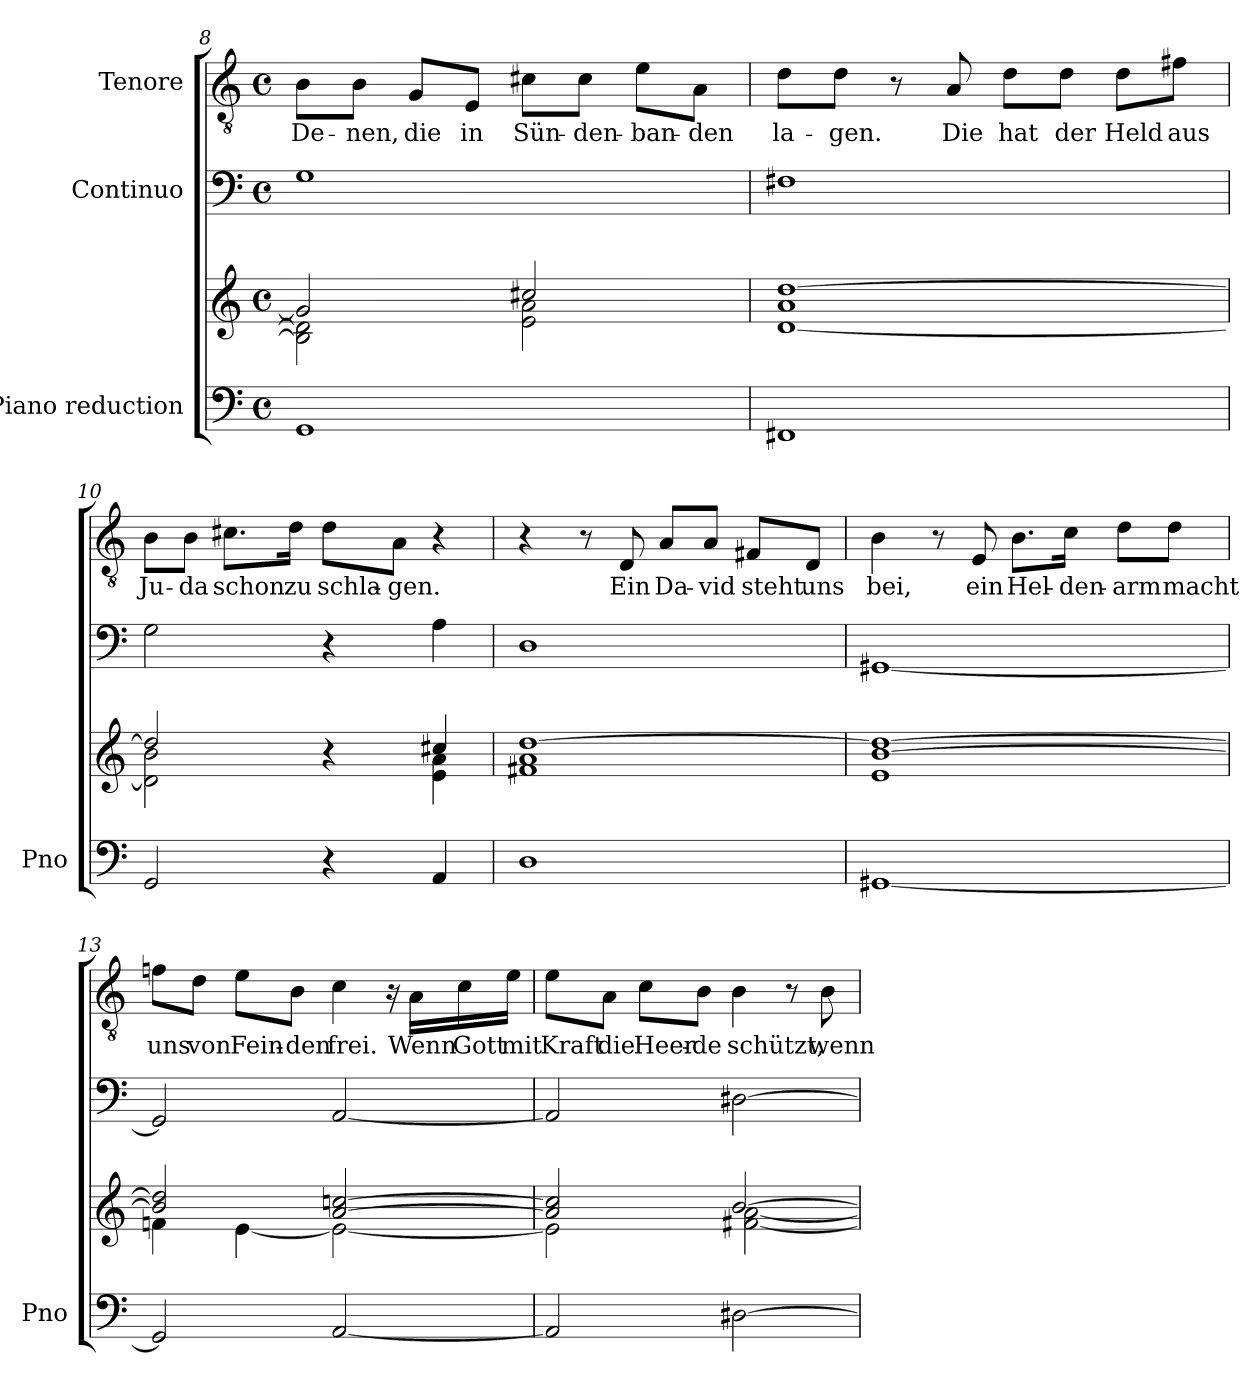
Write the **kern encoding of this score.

**kern	**kern	**kern	**kern	**text
*part3	*part3	*part2	*part1	*part1
*staff4	*staff3	*staff2	*staff1	*staff1
*I"Piano reduction	*	*I"Continuo	*I"Tenore	*
*I'Pno	*	*	*	*
!!LO:LB:g=z
*clefF4	*clefG2	*clefF4	*clefGv2	*
*k[]	*k[]	*k[]	*k[]	*
*M4/4	*M4/4	*M4/4	*M4/4	*
*met(c)	*met(c)	*met(c)	*met(c)	*
=8	=8	=8	=8	=8
*	*^	*	*	*
!	!	!	!	!	!LO:LY:b
1GG	2g/]	2B\] 2d\]	1G	8B\L	De-
!	!	!	!	!	!LO:LY:b
.	.	.	.	8B\J	-nen,
!	!	!	!	!	!LO:LY:b
.	.	.	.	8G/L	die
!	!	!	!	!	!LO:LY:b
.	.	.	.	8E/J	in
!	!	!	!	!	!LO:LY:b
.	2cc#X/	2e\ 2a\	.	8c#X\L	Sün-
!	!	!	!	!	!LO:LY:b
.	.	.	.	8c#\J	-den-
!	!	!	!	!	!LO:LY:b
.	.	.	.	8e\L	-ban-
!	!	!	!	!	!LO:LY:b
.	.	.	.	8A\J	-den
=9	=9	=9	=9	=9	=9
!	!	!	!	!	!LO:LY:b
1FF#X	1a [1dd	[1d	1F#X	8d\L	la-
!	!	!	!	!	!LO:LY:b
.	.	.	.	8d\J	-gen.
.	.	.	.	8r	.
!	!	!	!	!	!LO:LY:b
.	.	.	.	8A/	Die
!	!	!	!	!	!LO:LY:b
.	.	.	.	8d\L	hat
!	!	!	!	!	!LO:LY:b
.	.	.	.	8d\J	der
!	!	!	!	!	!LO:LY:b
.	.	.	.	8d\L	Held
!	!	!	!	!	!LO:LY:b
.	.	.	.	8f#X\J	aus
=10	=10	=10	=10	=10	=10
!	!	!	!	!	!LO:LY:b
2GG/	2dd/]	2d\] 2b\	2G\	8B\L	Ju-
!	!	!	!	!	!LO:LY:b
.	.	.	.	8B\J	-da
!	!	!	!	!	!LO:LY:b
.	.	.	.	8.c#X\L	schon
!	!	!	!	!	!LO:LY:b
.	.	.	.	16d\Jk	zu
!	!	!	!	!	!LO:LY:b
4r	4r	4ryy	4r	8d\L	schla-
!	!	!	!	!	!LO:LY:b
.	.	.	.	8A\J	-gen.
4AA/	4cc#X/	4e\ 4a\	4A\	4r	.
=11	=11	=11	=11	=11	=11
1D	[1dd	1f#X 1a	1D	4r	.
.	.	.	.	8r	.
!	!	!	!	!	!LO:LY:b
.	.	.	.	8D/	Ein
!	!	!	!	!	!LO:LY:b
.	.	.	.	8A/L	Da-
!	!	!	!	!	!LO:LY:b
.	.	.	.	8A/J	-vid
!	!	!	!	!	!LO:LY:b
.	.	.	.	8F#X/L	steht
!	!	!	!	!	!LO:LY:b
.	.	.	.	8D/J	uns
!!LO:LB:g=z
=12	=12	=12	=12	=12	=12
!	!	!	!	!	!LO:LY:b
[1GG#X	[1b 1dd_	1e	[1GG#X	4B\	bei,
.	.	.	.	8r	.
!	!	!	!	!	!LO:LY:b
.	.	.	.	8E/	ein
!	!	!	!	!	!LO:LY:b
.	.	.	.	8.B\L	Hel-
!	!	!	!	!	!LO:LY:b
.	.	.	.	16c\Jk	-den-
!	!	!	!	!	!LO:LY:b
.	.	.	.	8d\L	-arm
!	!	!	!	!	!LO:LY:b
.	.	.	.	8d\J	macht
=13	=13	=13	=13	=13	=13
!	!	!	!	!	!LO:LY:b
2GG#/]	2b/] 2dd/]	4fn\	2GG#/]	8fn\L	uns
!	!	!	!	!	!LO:LY:b
.	.	.	.	8d\J	von
!	!	!	!	!	!LO:LY:b
.	.	[4e\	.	8e\L	Fein-
!	!	!	!	!	!LO:LY:b
.	.	.	.	8B\J	-den
!	!	!	!	!	!LO:LY:b
[2AA/	[2a/ [2ccn/	2e\_	[2AA/	4c\	frei.
.	.	.	.	16r	.
!	!	!	!	!	!LO:LY:b
.	.	.	.	16A\LL	Wenn
!	!	!	!	!	!LO:LY:b
.	.	.	.	16c\	Gott
!	!	!	!	!	!LO:LY:b
.	.	.	.	16e\JJ	mit
=14	=14	=14	=14	=14	=14
!	!	!	!	!	!LO:LY:b
2AA/]	2a/] 2cc/]	2e\]	2AA/]	8e\L	Kraft
!	!	!	!	!	!LO:LY:b
.	.	.	.	8A\J	die
!	!	!	!	!	!LO:LY:b
.	.	.	.	8c\L	Heer-
!	!	!	!	!	!LO:LY:b
.	.	.	.	8B\J	-de
!	!	!	!	!	!LO:LY:b
[2D#X\	[2b/	[2f#X\ [2a\	[2D#X\	4B\	schützt,
.	.	.	.	8r	.
!	!	!	!	!	!LO:LY:b
.	.	.	.	8B\	wenn
*	*v	*v	*	*	*
=	=	=	=	=
*-	*-	*-	*-	*-
